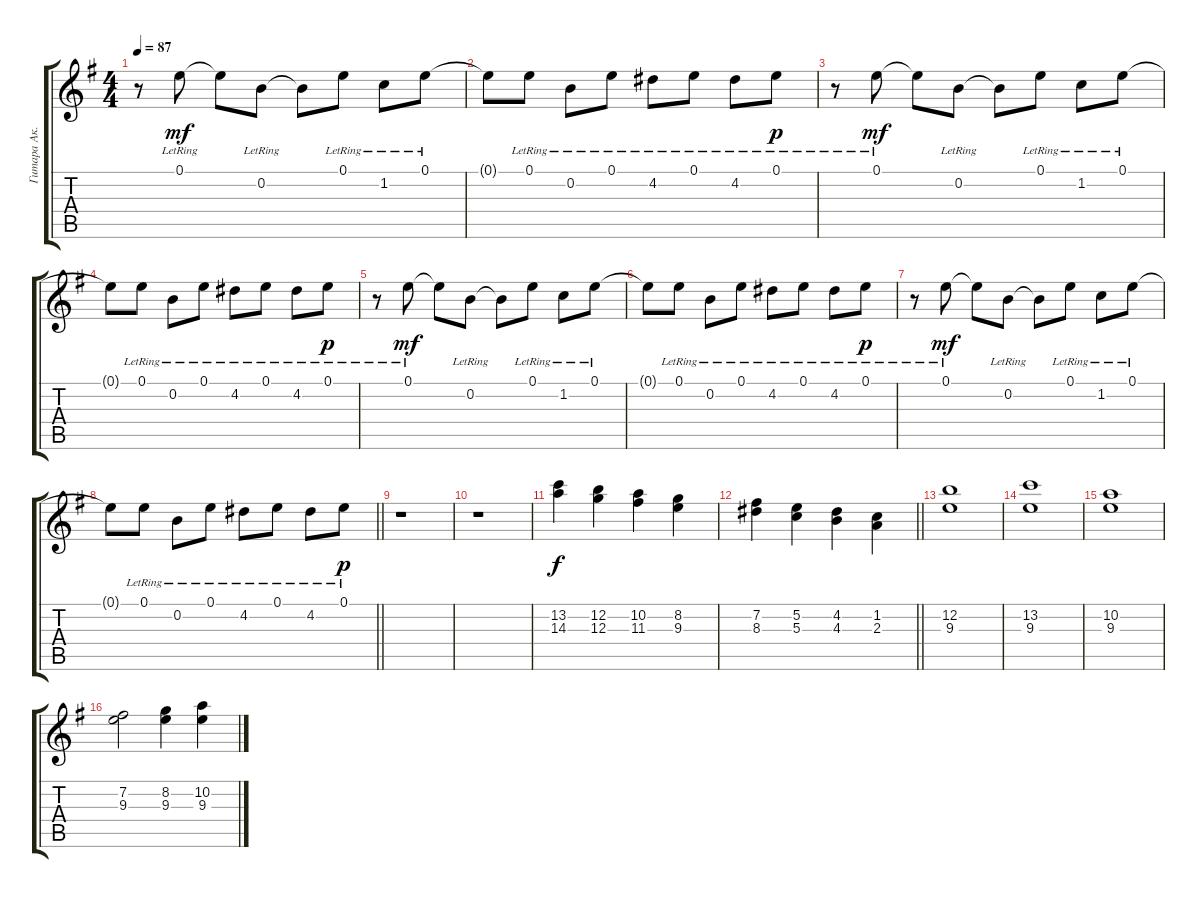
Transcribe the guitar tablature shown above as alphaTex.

\track ("Гитара Ак." "Гитара Ак.") {instrument acousticguitarsteel}
\staff {score tabs}
\tuning (E4 B3 G3 D3 A2 E2) {hide}
\ts (4 4)
\tempo 87
\clef g2
\ks eminor
r.8{dy f} 0.1{lr}.8{dy mf} 0.1{t}.8 0.2{lr}.8 0.2{t}.8 0.1{lr}.8 1.2{lr}.8 0.1{lr}.8 |
0.1{t}.8 0.1{lr}.8 0.2{lr}.8 0.1{lr}.8 4.2{lr}.8 0.1{lr}.8 4.2{lr}.8 0.1{lr}.8{dy p} |
r.8 0.1{lr}.8{dy mf} 0.1{t}.8 0.2{lr}.8 0.2{t}.8 0.1{lr}.8 1.2{lr}.8 0.1{lr}.8 |
0.1{t}.8 0.1{lr}.8 0.2{lr}.8 0.1{lr}.8 4.2{lr}.8 0.1{lr}.8 4.2{lr}.8 0.1{lr}.8{dy p} |
r.8 0.1{lr}.8{dy mf} 0.1{t}.8 0.2{lr}.8 0.2{t}.8 0.1{lr}.8 1.2{lr}.8 0.1{lr}.8 |
0.1{t}.8 0.1{lr}.8 0.2{lr}.8 0.1{lr}.8 4.2{lr}.8 0.1{lr}.8 4.2{lr}.8 0.1{lr}.8{dy p} |
r.8 0.1{lr}.8{dy mf} 0.1{t}.8 0.2{lr}.8 0.2{t}.8 0.1{lr}.8 1.2{lr}.8 0.1{lr}.8 |
\barLineRight lightlight
0.1{t}.8 0.1{lr}.8 0.2{lr}.8 0.1{lr}.8 4.2{lr}.8 0.1{lr}.8 4.2{lr}.8 0.1{lr}.8{dy p} |
r.1 |
r.1 |
(13.2 14.3).4{dy f} (12.2 12.3).4 (10.2 11.3).4 (8.2 9.3).4 |
\barLineRight lightlight
(7.2 8.3).4 (5.2 5.3).4 (4.2 4.3).4 (1.2 2.3).4 |
(12.2 9.3).1 |
(13.2 9.3).1 |
(10.2 9.3).1 |
(7.2 9.3).2 (8.2 9.3).4 (10.2 9.3).4
